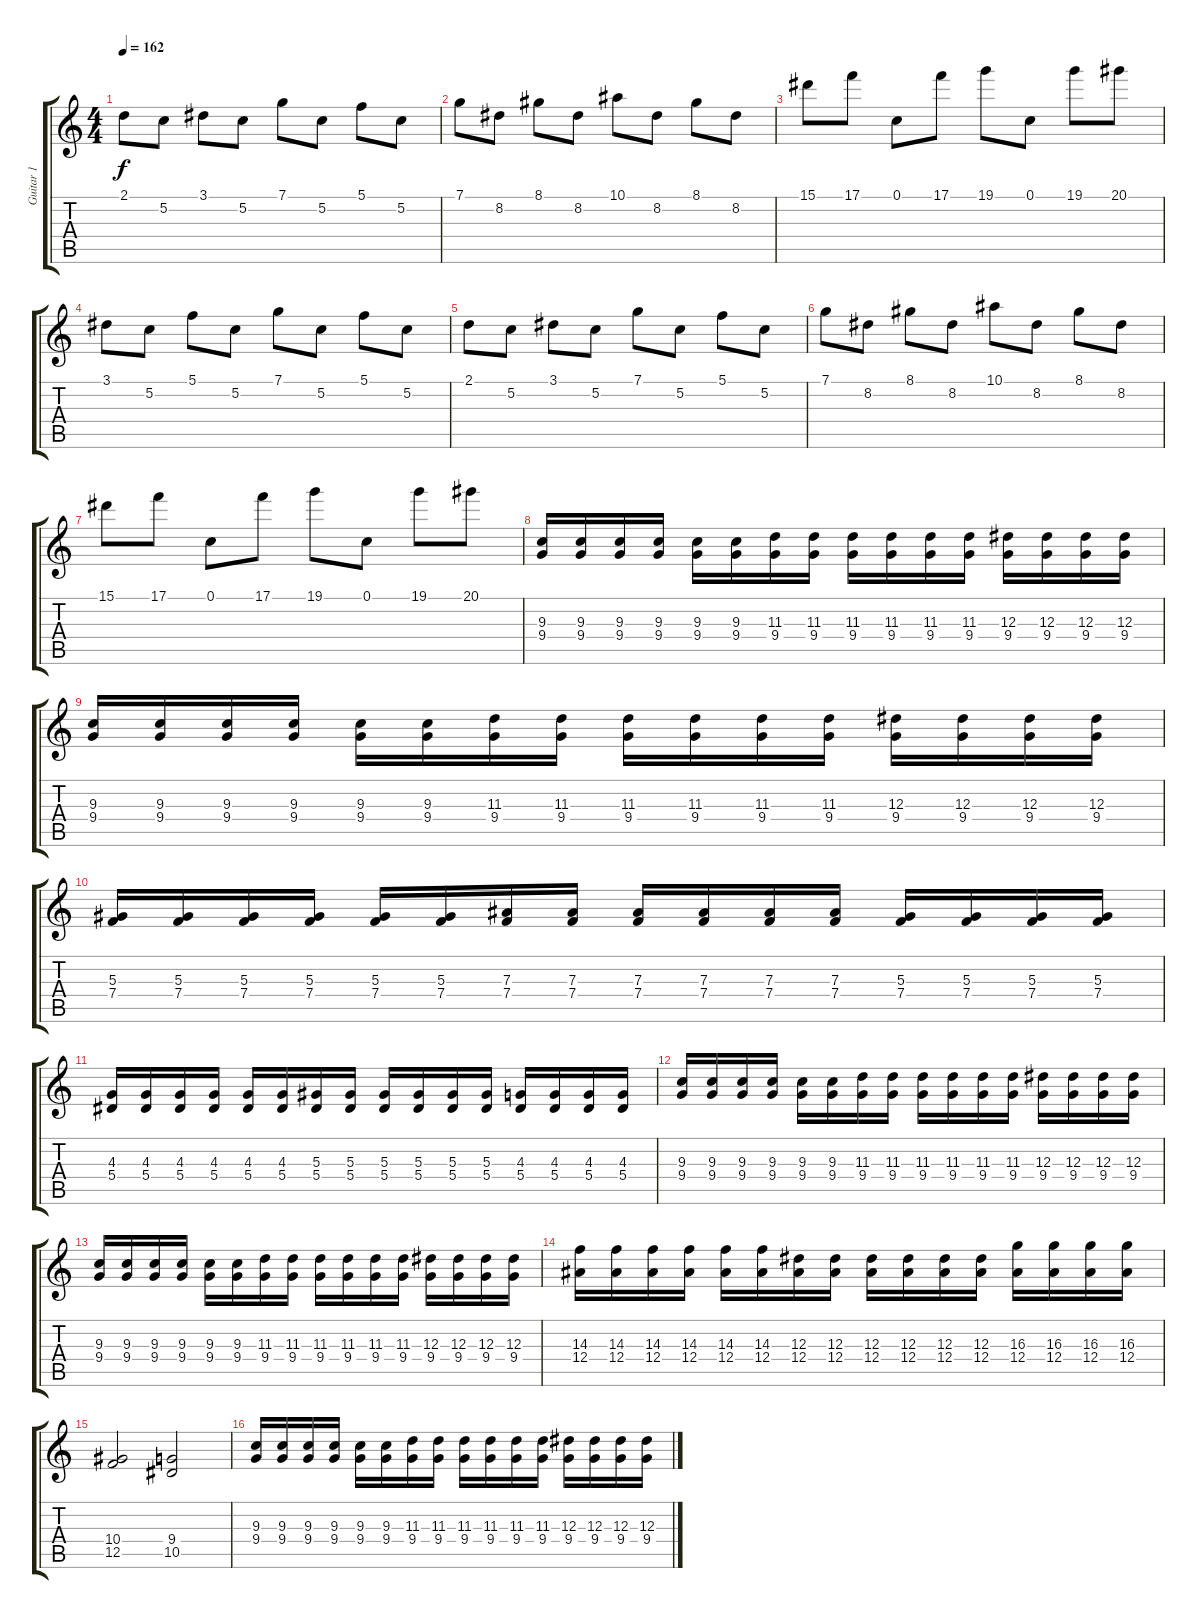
\track ("Guitar 1" "Guitar 1") {instrument overdrivenguitar}
\staff {score tabs}
\tuning (C4 G3 Eb3 Bb2 F2 C2) {hide}
\ts (4 4)
\tempo 162
\clef g2
\ks c
2.1.8{dy f} 5.2.8 3.1.8 5.2.8 7.1.8 5.2.8 5.1.8 5.2.8 |
7.1.8 8.2.8 8.1.8 8.2.8 10.1.8 8.2.8 8.1.8 8.2.8 |
15.1.8 17.1.8 0.1.8 17.1.8 19.1.8 0.1.8 19.1.8 20.1.8 |
3.1.8 5.2.8 5.1.8 5.2.8 7.1.8 5.2.8 5.1.8 5.2.8 |
2.1.8 5.2.8 3.1.8 5.2.8 7.1.8 5.2.8 5.1.8 5.2.8 |
7.1.8 8.2.8 8.1.8 8.2.8 10.1.8 8.2.8 8.1.8 8.2.8 |
15.1.8 17.1.8 0.1.8 17.1.8 19.1.8 0.1.8 19.1.8 20.1.8 |
(9.3 9.4).16 (9.3 9.4).16 (9.3 9.4).16 (9.3 9.4).16 (9.3 9.4).16 (9.3 9.4).16 (11.3 9.4).16 (11.3 9.4).16 (11.3 9.4).16 (11.3 9.4).16 (11.3 9.4).16 (11.3 9.4).16 (12.3 9.4).16 (12.3 9.4).16 (12.3 9.4).16 (12.3 9.4).16 |
(9.3 9.4).16 (9.3 9.4).16 (9.3 9.4).16 (9.3 9.4).16 (9.3 9.4).16 (9.3 9.4).16 (11.3 9.4).16 (11.3 9.4).16 (11.3 9.4).16 (11.3 9.4).16 (11.3 9.4).16 (11.3 9.4).16 (12.3 9.4).16 (12.3 9.4).16 (12.3 9.4).16 (12.3 9.4).16 |
(5.3 7.4).16 (5.3 7.4).16 (5.3 7.4).16 (5.3 7.4).16 (5.3 7.4).16 (5.3 7.4).16 (7.3 7.4).16 (7.3 7.4).16 (7.3 7.4).16 (7.3 7.4).16 (7.3 7.4).16 (7.3 7.4).16 (5.3 7.4).16 (5.3 7.4).16 (5.3 7.4).16 (5.3 7.4).16 |
(4.3 5.4).16 (4.3 5.4).16 (4.3 5.4).16 (4.3 5.4).16 (4.3 5.4).16 (4.3 5.4).16 (5.3 5.4).16 (5.3 5.4).16 (5.3 5.4).16 (5.3 5.4).16 (5.3 5.4).16 (5.3 5.4).16 (4.3 5.4).16 (4.3 5.4).16 (4.3 5.4).16 (4.3 5.4).16 |
(9.3 9.4).16 (9.3 9.4).16 (9.3 9.4).16 (9.3 9.4).16 (9.3 9.4).16 (9.3 9.4).16 (11.3 9.4).16 (11.3 9.4).16 (11.3 9.4).16 (11.3 9.4).16 (11.3 9.4).16 (11.3 9.4).16 (12.3 9.4).16 (12.3 9.4).16 (12.3 9.4).16 (12.3 9.4).16 |
(9.3 9.4).16 (9.3 9.4).16 (9.3 9.4).16 (9.3 9.4).16 (9.3 9.4).16 (9.3 9.4).16 (11.3 9.4).16 (11.3 9.4).16 (11.3 9.4).16 (11.3 9.4).16 (11.3 9.4).16 (11.3 9.4).16 (12.3 9.4).16 (12.3 9.4).16 (12.3 9.4).16 (12.3 9.4).16 |
(14.3 12.4).16 (14.3 12.4).16 (14.3 12.4).16 (14.3 12.4).16 (14.3 12.4).16 (14.3 12.4).16 (12.3 12.4).16 (12.3 12.4).16 (12.3 12.4).16 (12.3 12.4).16 (12.3 12.4).16 (12.3 12.4).16 (16.3 12.4).16 (16.3 12.4).16 (16.3 12.4).16 (16.3 12.4).16 |
(10.4 12.5).2 (9.4 10.5).2 |
(9.3 9.4).16 (9.3 9.4).16 (9.3 9.4).16 (9.3 9.4).16 (9.3 9.4).16 (9.3 9.4).16 (11.3 9.4).16 (11.3 9.4).16 (11.3 9.4).16 (11.3 9.4).16 (11.3 9.4).16 (11.3 9.4).16 (12.3 9.4).16 (12.3 9.4).16 (12.3 9.4).16 (12.3 9.4).16
